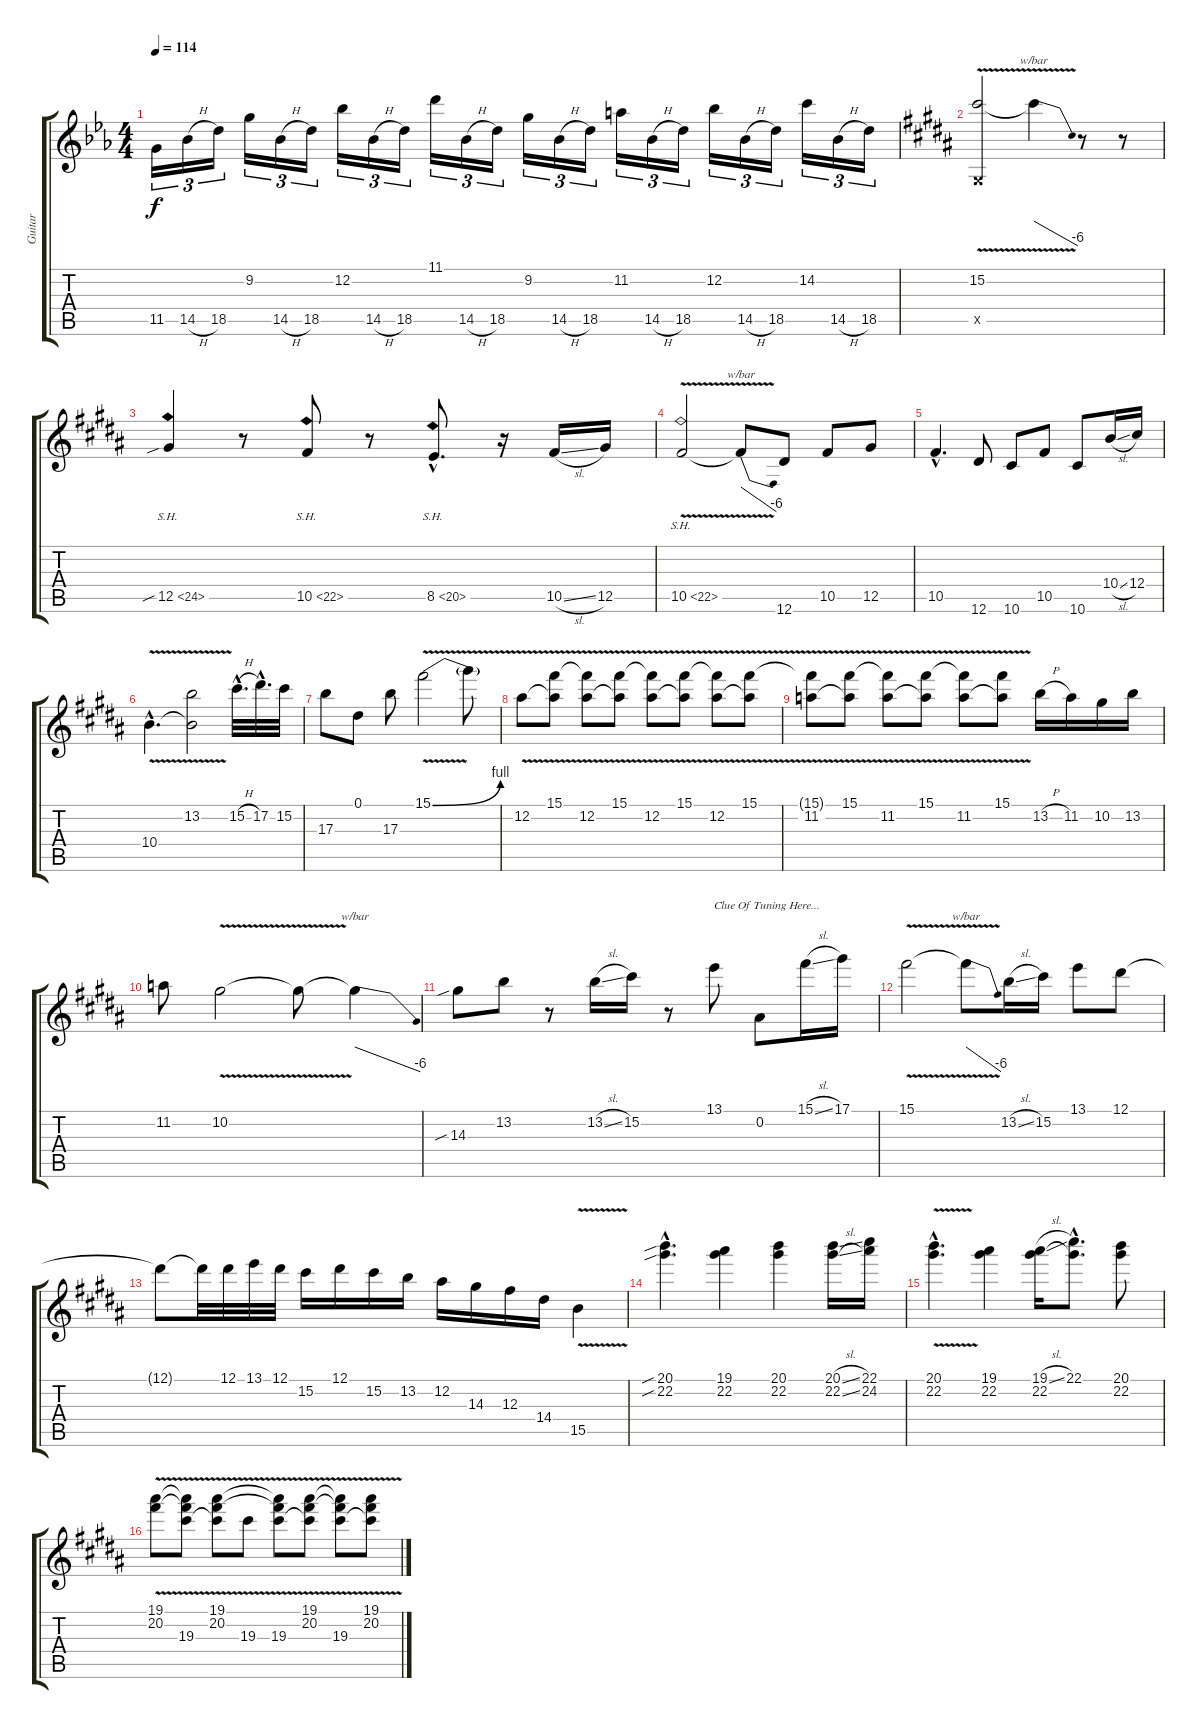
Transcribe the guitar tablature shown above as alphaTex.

\track ("Guitar" "Guitar") {instrument distortionguitar}
\staff {score tabs}
\tuning (Eb4 Bb3 Gb3 Db3 Ab2 Eb2) {hide}
\ts (4 4)
\tempo 114
\clef g2
\ks cminor
11.5.16{tu (3 2) dy f} 14.5{h}.16{tu (3 2)} 18.5.16{tu (3 2)} 9.2.16{tu (3 2)} 14.5{h}.16{tu (3 2)} 18.5.16{tu (3 2)} 12.2.16{tu (3 2)} 14.5{h}.16{tu (3 2)} 18.5.16{tu (3 2)} 11.1.16{tu (3 2)} 14.5{h}.16{tu (3 2)} 18.5.16{tu (3 2)} 9.2.16{tu (3 2)} 14.5{h}.16{tu (3 2)} 18.5.16{tu (3 2)} 11.2.16{tu (3 2)} 14.5{h}.16{tu (3 2)} 18.5.16{tu (3 2)} 12.2.16{tu (3 2)} 14.5{h}.16{tu (3 2)} 18.5.16{tu (3 2)} 14.2.16{tu (3 2)} 14.5{h}.16{tu (3 2)} 18.5.16{tu (3 2)} |
\ks g#minor
(15.2{v} 0.5{x}).2 15.2{t}.4{tbe (dive default 0 0 60 -24)} r.8 r.8 |
12.5{sh 12 sib}.4 r.8 10.5{sh 12}.8 r.8 8.5{sh 12 hac}.8{d} r.16 10.5{sl}.16 12.5.16 |
10.5{sh 12 v}.2 10.5{t}.8{tbe (dive default 0 0 60 -24)} 12.6.8 10.5.8 12.5.8 |
10.5{hac}.4{d} 12.6.8 10.6.8 10.5.8 10.6.8 10.4{sl}.16 12.4.16 |
10.4{v hac}.4{d} (13.2{v} 10.4{t}).2 15.2{h hac}.32{d} 17.2{hac}.32{d} 15.2.32 |
17.3.8 0.1.8 17.3.8 15.1{be (bend 0 0 60 4) v}.2 15.1{t}.8 |
12.2{v}.8 (15.1{v} 12.2{t}).8 (15.1{t} 12.2{v}).8 (15.1{v} 12.2{t}).8 (15.1{t} 12.2{v}).8 (15.1{v} 12.2{t}).8 (15.1{t} 12.2{v}).8 (15.1{v} 12.2{t}).8 |
(15.1{t} 11.2{v}).8 (15.1{v} 11.2{t}).8 (15.1{t} 11.2{v}).8 (15.1{v} 11.2{t}).8 (15.1{t} 11.2{v}).8 (15.1{v} 11.2{t}).8 13.2{h}.16 11.2.16 10.2.16 13.2.16 |
11.2.8 10.2{v}.2 10.2{t}.8 10.2{t}.4{tbe (dive default 0 0 60 -24)} |
14.3{sib}.8 13.2.8 r.8 13.2{sl}.16 15.2.16 r.8 13.1.8{txt "Clue Of Tuning Here..."} 0.2.8 15.1{sl}.16 17.1.16 |
15.1{v}.2 15.1{t}.8{tbe (dive default 0 0 60 -24)} 13.2{sl}.16 15.2.16 13.1.8 12.1.8 |
12.1{t}.8 12.1{t}.32 12.1.32 13.1.32 12.1.32 15.2.16 12.1.16 15.2.16 13.2.16 12.2.16 14.3.16 12.3.16 14.4.16 15.5{v}.4 |
(20.1{sib hac} 22.2{sib hac}).4{d volume 10} (19.1 22.2).4 (20.1 22.2).4 (20.1{sl} 22.2{sl}).16 (22.1 24.2).16 |
(20.1{hac} 22.2{v hac}).4{d} (19.1 22.2).4 (19.1{sl} 22.2).16 (22.1{hac} 22.2{hac t}).8{d} (20.1 22.2).8 |
(19.1{v} 20.2{v}).8 (19.1{t} 20.2{t} 19.3{v}).8 (19.1{v} 20.2{v} 19.3{t}).8 19.3{v}.8 (19.1{t} 20.2{t} 19.3{v}).8 (19.1{v} 20.2{v} 19.3{t}).8 (19.1{t} 20.2{t} 19.3{v}).8 (19.1{v} 20.2{v} 19.3{t}).8
